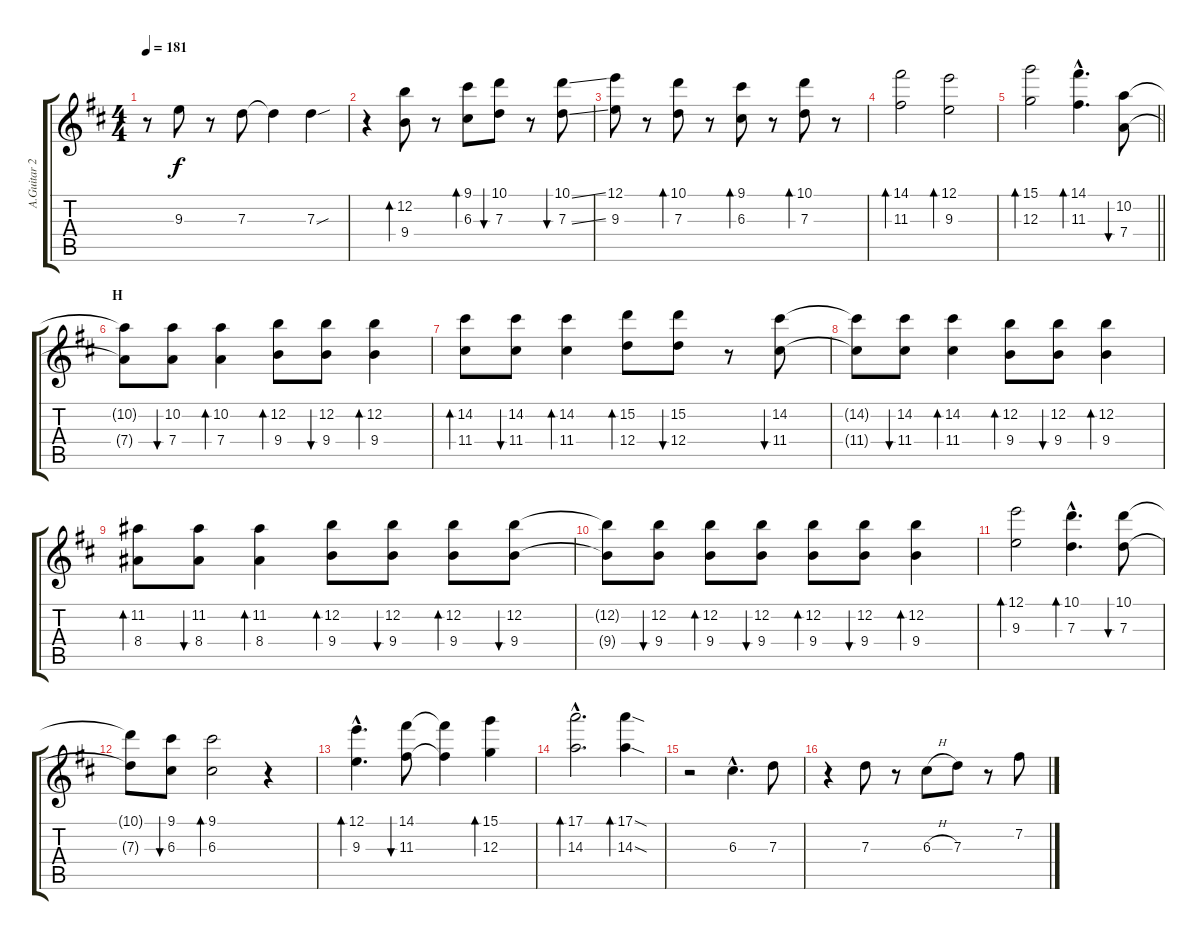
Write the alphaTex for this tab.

\track ("A.Guitar 2" "A.Guitar 2") {instrument acousticguitarnylon}
\staff {score tabs}
\tuning (E4 B3 G3 D3 A2 E2) {hide}
\ts (4 4)
\tempo 181
\clef g2
\ks d
r.8{dy f} 9.3.8 r.8 7.3.8 7.3{t}.4 7.3{sou}.4 |
r.4 (12.2 9.4).8{bd 30} r.8 (9.1 6.3).8{bd 30} (10.1 7.3).8{bu 30} r.8 (10.1{ss} 7.3{ss}).8{bu 30} |
(12.1 9.3).8 r.8 (10.1 7.3).8{bd 30} r.8 (9.1 6.3).8{bd 30} r.8 (10.1 7.3).8{bd 30} r.8 |
(14.1 11.3).2{bd 30} (12.1 9.3).2{bd 30} |
\barLineRight lightlight
(15.1 12.3).2{bd 30} (14.1{hac} 11.3{hac}).4{d bd 30} (10.2 7.4).8{bu 30} |
\section ("" "H")
(10.2{t} 7.4{t}).8 (10.2 7.4).8{bu 30} (10.2 7.4).4{bd 30} (12.2 9.4).8{bd 30} (12.2 9.4).8{bu 30} (12.2 9.4).4{bd 30} |
(14.2 11.4).8{bd 30} (14.2 11.4).8{bu 30} (14.2 11.4).4{bd 30} (15.2 12.4).8{bd 30} (15.2 12.4).8{bu 30} r.8 (14.2 11.4).8{bu 30} |
(14.2{t} 11.4{t}).8 (14.2 11.4).8{bu 30} (14.2 11.4).4{bd 30} (12.2 9.4).8{bd 30} (12.2 9.4).8{bu 30} (12.2 9.4).4{bd 30} |
(11.2 8.4).8{bd 30} (11.2 8.4).8{bu 30} (11.2 8.4).4{bd 30} (12.2 9.4).8{bd 30} (12.2 9.4).8{bu 30} (12.2 9.4).8{bd 30} (12.2 9.4).8{bu 30} |
(12.2{t} 9.4{t}).8 (12.2 9.4).8{bu 30} (12.2 9.4).8{bd 30} (12.2 9.4).8{bu 30} (12.2 9.4).8{bd 30} (12.2 9.4).8{bu 30} (12.2 9.4).4{bd 30} |
(12.1 9.3).2{bd 30} (10.1{hac} 7.3{hac}).4{d bd 30} (10.1 7.3).8{bu 30} |
(10.1{t} 7.3{t}).8 (9.1 6.3).8{bu 30} (9.1 6.3).2{bd 30} r.4 |
(12.1{hac} 9.3{hac}).4{d bd 30} (14.1 11.3).8{bu 30} (14.1{t} 11.3{t}).4 (15.1 12.3).4{bd 30} |
(17.1{hac} 14.3{hac}).2{d bd 30} (17.1{sod} 14.3{sod}).4{bd 30} |
r.2 6.3{hac}.4{d} 7.3.8 |
r.4 7.3.8 r.8 6.3{h}.8 7.3.8 r.8 7.2.8
